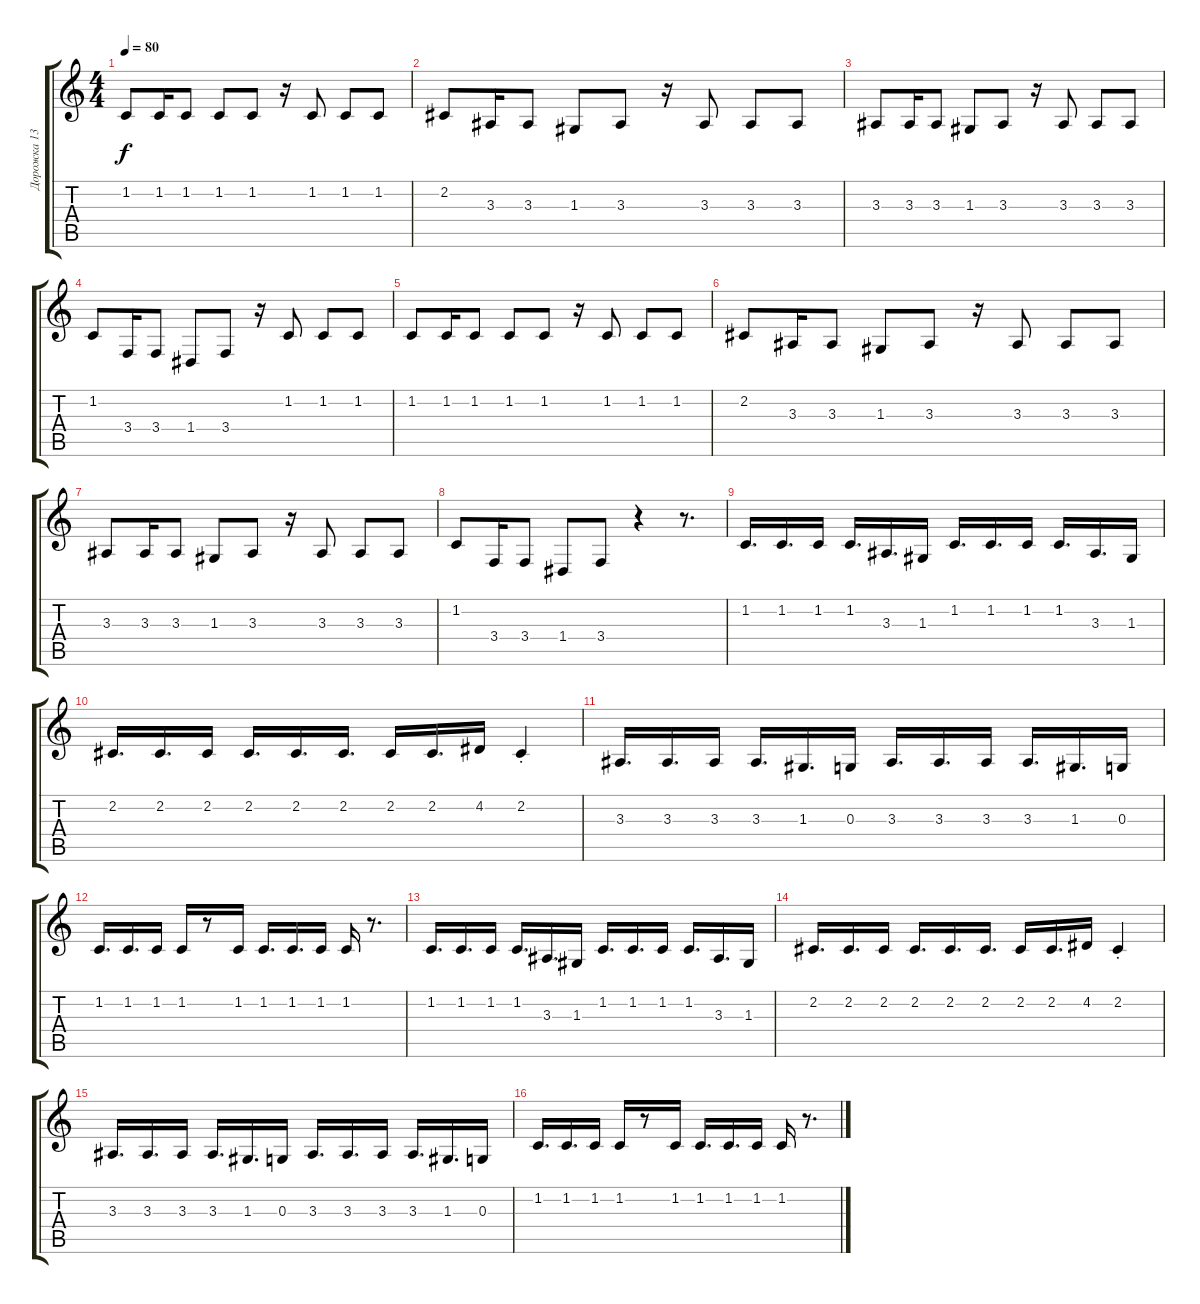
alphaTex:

\track ("Дорожка 13" "Дорожка 13") {instrument tuba}
\staff {score tabs}
\tuning (E4 B3 G3 D3 A2 E2) {hide}
\ts (4 4)
\tempo 80
\clef g2
\ks c
1.2.8{dy f} 1.2.16 1.2.8 1.2.8 1.2.8 r.16 1.2.8 1.2.8 1.2.8 |
2.2.8 3.3.16 3.3.8 1.3.8 3.3.8 r.16 3.3.8 3.3.8 3.3.8 |
3.3.8 3.3.16 3.3.8 1.3.8 3.3.8 r.16 3.3.8 3.3.8 3.3.8 |
1.2.8 3.4.16 3.4.8 1.4.8 3.4.8 r.16 1.2.8 1.2.8 1.2.8 |
1.2.8 1.2.16 1.2.8 1.2.8 1.2.8 r.16 1.2.8 1.2.8 1.2.8 |
2.2.8 3.3.16 3.3.8 1.3.8 3.3.8 r.16 3.3.8 3.3.8 3.3.8 |
3.3.8 3.3.16 3.3.8 1.3.8 3.3.8 r.16 3.3.8 3.3.8 3.3.8 |
1.2.8 3.4.16 3.4.8 1.4.8 3.4.8 r.4 r.8{d} |
1.2.16{d} 1.2.16{d} 1.2.16 1.2.16{d} 3.3.16{d} 1.3.16 1.2.16{d} 1.2.16{d} 1.2.16 1.2.16{d} 3.3.16{d} 1.3.16 |
2.2.16{d} 2.2.16{d} 2.2.16 2.2.16{d} 2.2.16{d} 2.2.16{d} 2.2.16 2.2.16{d} 4.2.16 2.2{st}.4 |
3.3.16{d} 3.3.16{d} 3.3.16 3.3.16{d} 1.3.16{d} 0.3.16 3.3.16{d} 3.3.16{d} 3.3.16 3.3.16{d} 1.3.16{d} 0.3.16 |
1.2.16{d} 1.2.16{d} 1.2.16 1.2.16 r.8 1.2.16 1.2.16{d} 1.2.16{d} 1.2.16 1.2.16 r.8{d} |
1.2.16{d} 1.2.16{d} 1.2.16 1.2.16{d} 3.3.16{d} 1.3.16 1.2.16{d} 1.2.16{d} 1.2.16 1.2.16{d} 3.3.16{d} 1.3.16 |
2.2.16{d} 2.2.16{d} 2.2.16 2.2.16{d} 2.2.16{d} 2.2.16{d} 2.2.16 2.2.16{d} 4.2.16 2.2{st}.4 |
3.3.16{d} 3.3.16{d} 3.3.16 3.3.16{d} 1.3.16{d} 0.3.16 3.3.16{d} 3.3.16{d} 3.3.16 3.3.16{d} 1.3.16{d} 0.3.16 |
1.2.16{d} 1.2.16{d} 1.2.16 1.2.16 r.8 1.2.16 1.2.16{d} 1.2.16{d} 1.2.16 1.2.16 r.8{d}
